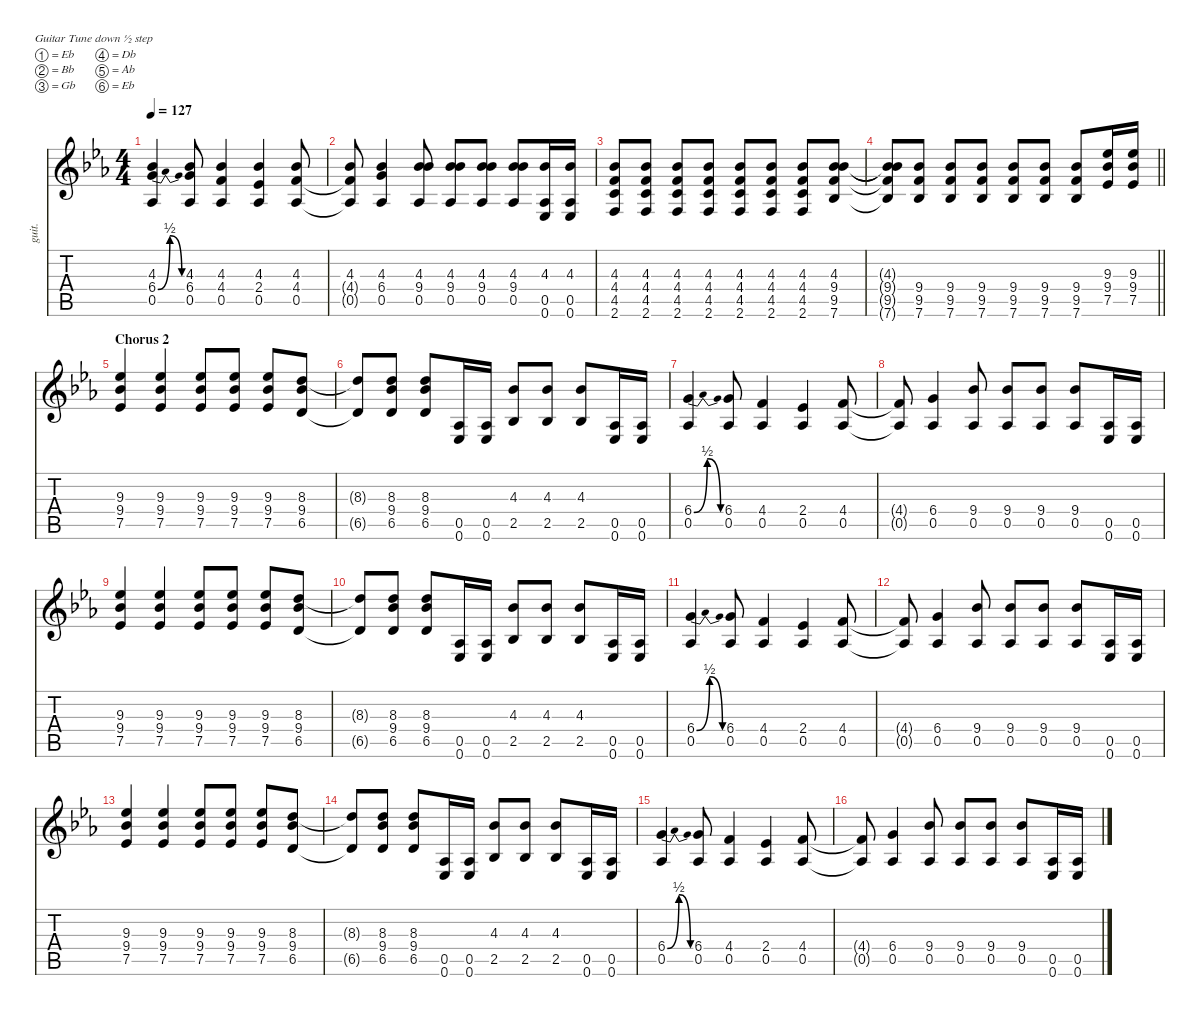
\defaultSystemsLayout 4
\hideDynamics
\bracketExtendMode nobrackets
\otherSystemsTrackNameOrientation horizontal
\track ("Lead Guitar" "guit.") {defaultSystemsLayout 6 instrument electricguitarmuted}
\staff {score tabs}
\tuning (Eb4 Bb3 Gb3 Db3 Ab2 Eb2)
\ts (4 4)
\tempo 127
\clef g2
\ks eb
(6.4{be (bendrelease 0 0 9.999999599999999 2 19.999999199999998 2 30 0) acc forcenatural} 0.5{acc b} 4.3{acc b}).4{dy f beam Up} (6.4{acc forcenatural} 0.5{acc b} 4.3{acc b}).8{beam Up} (4.4{acc forcenatural} 0.5{acc b} 4.3{acc b}).4{beam Up} (2.4{acc b} 0.5{acc b} 4.3{acc b}).4{beam Up} (4.4{acc forcenatural} 0.5{acc b} 4.3{acc b}).8{beam Up} |
(4.4{t acc forcenatural} 0.5{t acc b} 4.3{acc b}).8{beam Up} (6.4{acc forcenatural} 0.5{acc b} 4.3{acc b}).4{beam Up} (9.4{acc b} 0.5{acc b} 4.3{acc b}).8{beam Up} (9.4{acc b} 0.5{acc b} 4.3{acc b}).8{beam Up} (9.4{acc b} 0.5{acc b} 4.3{acc b}).8{beam Up} (9.4{acc b} 0.5{acc b} 4.3{acc b}).8{beam Up} (0.5{acc b} 0.6{acc b} 4.3{acc b}).16{beam Up} (0.5{acc b} 0.6{acc b} 4.3{acc b}).16{beam Up} |
(4.4{acc forcenatural} 4.5{acc forcenatural} 2.6{acc forcenatural} 4.3{acc b}).8{beam Up} (4.4{acc forcenatural} 4.5{acc forcenatural} 2.6{acc forcenatural} 4.3{acc b}).8{beam Up} (4.4{acc forcenatural} 4.5{acc forcenatural} 2.6{acc forcenatural} 4.3{acc b}).8{beam Up} (4.4{acc forcenatural} 4.5{acc forcenatural} 2.6{acc forcenatural} 4.3{acc b}).8{beam Up} (4.4{acc forcenatural} 4.5{acc forcenatural} 2.6{acc forcenatural} 4.3{acc b}).8{beam Up} (4.4{acc forcenatural} 4.5{acc forcenatural} 2.6{acc forcenatural} 4.3{acc b}).8{beam Up} (4.4{acc forcenatural} 4.5{acc forcenatural} 2.6{acc forcenatural} 4.3{acc b}).8{beam Up} (9.4{acc b} 9.5{acc forcenatural} 7.6{acc b} 4.3{acc b}).8{beam Up} |
\barLineRight lightlight
(4.3{t acc b} 9.4{t acc b} 9.5{t acc forcenatural} 7.6{t acc b}).8{beam Up} (9.4{acc b} 9.5{acc forcenatural} 7.6{acc b}).8{beam Up} (9.4{acc b} 9.5{acc forcenatural} 7.6{acc b}).8{beam Up} (9.4{acc b} 9.5{acc forcenatural} 7.6{acc b}).8{beam Up} (9.4{acc b} 9.5{acc forcenatural} 7.6{acc b}).8{beam Up} (9.4{acc b} 9.5{acc forcenatural} 7.6{acc b}).8{beam Up} (9.4{acc b} 9.5{acc forcenatural} 7.6{acc b}).8{beam Up} (9.3{acc b} 9.4{acc b} 7.5{acc b}).16{beam Up} (9.3{acc b} 9.4{acc b} 7.5{acc b}).16{beam Up} |
\section ("" "Chorus 2")
(9.3{acc b} 9.4{acc b} 7.5{acc b}).4{beam Up} (9.3{acc b} 9.4{acc b} 7.5{acc b}).4{beam Up} (9.3{acc b} 9.4{acc b} 7.5{acc b}).8{beam Up} (9.3{acc b} 9.4{acc b} 7.5{acc b}).8{beam Up} (9.3{acc b} 9.4{acc b} 7.5{acc b}).8{beam Up} (8.3{acc forcenatural} 9.4{acc b} 6.5{acc forcenatural}).8{beam Up} |
(8.3{t acc forcenatural} 6.5{t acc forcenatural}).8{beam Up} (8.3{acc forcenatural} 9.4{acc b} 6.5{acc forcenatural}).8{beam Up} (8.3{acc forcenatural} 9.4{acc b} 6.5{acc forcenatural}).8{beam Up} (0.5{acc b} 0.6{acc b}).16{beam Up} (0.5{acc b} 0.6{acc b}).16{beam Up} (4.3{acc b} 2.5{acc b}).8{beam Up} (4.3{acc b} 2.5{acc b}).8{beam Up} (4.3{acc b} 2.5{acc b}).8{beam Up} (0.5{acc b} 0.6{acc b}).16{beam Up} (0.5{acc b} 0.6{acc b}).16{beam Up} |
(6.4{be (bendrelease 0 0 9.999999599999999 2 19.999999199999998 2 30 0) acc forcenatural} 0.5{acc b}).4{beam Up} (6.4{acc forcenatural} 0.5{acc b}).8{beam Up} (4.4{acc forcenatural} 0.5{acc b}).4{beam Up} (2.4{acc b} 0.5{acc b}).4{beam Up} (4.4{acc forcenatural} 0.5{acc b}).8{beam Up} |
(4.4{t acc forcenatural} 0.5{t acc b}).8{beam Up} (6.4{acc forcenatural} 0.5{acc b}).4{beam Up} (9.4{acc b} 0.5{acc b}).8{beam Up} (9.4{acc b} 0.5{acc b}).8{beam Up} (9.4{acc b} 0.5{acc b}).8{beam Up} (9.4{acc b} 0.5{acc b}).8{beam Up} (0.5{acc b} 0.6{acc b}).16{beam Up} (0.5{acc b} 0.6{acc b}).16{beam Up} |
(9.3{acc b} 9.4{acc b} 7.5{acc b}).4{beam Up} (9.3{acc b} 9.4{acc b} 7.5{acc b}).4{beam Up} (9.3{acc b} 9.4{acc b} 7.5{acc b}).8{beam Up} (9.3{acc b} 9.4{acc b} 7.5{acc b}).8{beam Up} (9.3{acc b} 9.4{acc b} 7.5{acc b}).8{beam Up} (8.3{acc forcenatural} 9.4{acc b} 6.5{acc forcenatural}).8{beam Up} |
(8.3{t acc forcenatural} 6.5{t acc forcenatural}).8{beam Up} (8.3{acc forcenatural} 9.4{acc b} 6.5{acc forcenatural}).8{beam Up} (8.3{acc forcenatural} 9.4{acc b} 6.5{acc forcenatural}).8{beam Up} (0.5{acc b} 0.6{acc b}).16{beam Up} (0.5{acc b} 0.6{acc b}).16{beam Up} (4.3{acc b} 2.5{acc b}).8{beam Up} (4.3{acc b} 2.5{acc b}).8{beam Up} (4.3{acc b} 2.5{acc b}).8{beam Up} (0.5{acc b} 0.6{acc b}).16{beam Up} (0.5{acc b} 0.6{acc b}).16{beam Up} |
(6.4{be (bendrelease 0 0 9.999999599999999 2 19.999999199999998 2 30 0) acc forcenatural} 0.5{acc b}).4{beam Up} (6.4{acc forcenatural} 0.5{acc b}).8{beam Up} (4.4{acc forcenatural} 0.5{acc b}).4{beam Up} (2.4{acc b} 0.5{acc b}).4{beam Up} (4.4{acc forcenatural} 0.5{acc b}).8{beam Up} |
(4.4{t acc forcenatural} 0.5{t acc b}).8{beam Up} (6.4{acc forcenatural} 0.5{acc b}).4{beam Up} (9.4{acc b} 0.5{acc b}).8{beam Up} (9.4{acc b} 0.5{acc b}).8{beam Up} (9.4{acc b} 0.5{acc b}).8{beam Up} (9.4{acc b} 0.5{acc b}).8{beam Up} (0.5{acc b} 0.6{acc b}).16{beam Up} (0.5{acc b} 0.6{acc b}).16{beam Up} |
(9.3{acc b} 9.4{acc b} 7.5{acc b}).4{beam Up} (9.3{acc b} 9.4{acc b} 7.5{acc b}).4{beam Up} (9.3{acc b} 9.4{acc b} 7.5{acc b}).8{beam Up} (9.3{acc b} 9.4{acc b} 7.5{acc b}).8{beam Up} (9.3{acc b} 9.4{acc b} 7.5{acc b}).8{beam Up} (8.3{acc forcenatural} 9.4{acc b} 6.5{acc forcenatural}).8{beam Up} |
(8.3{t acc forcenatural} 6.5{t acc forcenatural}).8{beam Up} (8.3{acc forcenatural} 9.4{acc b} 6.5{acc forcenatural}).8{beam Up} (8.3{acc forcenatural} 9.4{acc b} 6.5{acc forcenatural}).8{beam Up} (0.5{acc b} 0.6{acc b}).16{beam Up} (0.5{acc b} 0.6{acc b}).16{beam Up} (4.3{acc b} 2.5{acc b}).8{beam Up} (4.3{acc b} 2.5{acc b}).8{beam Up} (4.3{acc b} 2.5{acc b}).8{beam Up} (0.5{acc b} 0.6{acc b}).16{beam Up} (0.5{acc b} 0.6{acc b}).16{beam Up} |
(6.4{be (bendrelease 0 0 9.999999599999999 2 19.999999199999998 2 30 0) acc forcenatural} 0.5{acc b}).4{beam Up} (6.4{acc forcenatural} 0.5{acc b}).8{beam Up} (4.4{acc forcenatural} 0.5{acc b}).4{beam Up} (2.4{acc b} 0.5{acc b}).4{beam Up} (4.4{acc forcenatural} 0.5{acc b}).8{beam Up} |
(4.4{t acc forcenatural} 0.5{t acc b}).8{beam Up} (6.4{acc forcenatural} 0.5{acc b}).4{beam Up} (9.4{acc b} 0.5{acc b}).8{beam Up} (9.4{acc b} 0.5{acc b}).8{beam Up} (9.4{acc b} 0.5{acc b}).8{beam Up} (9.4{acc b} 0.5{acc b}).8{beam Up} (0.5{acc b} 0.6{acc b}).16{beam Up} (0.5{acc b} 0.6{acc b}).16{beam Up}
